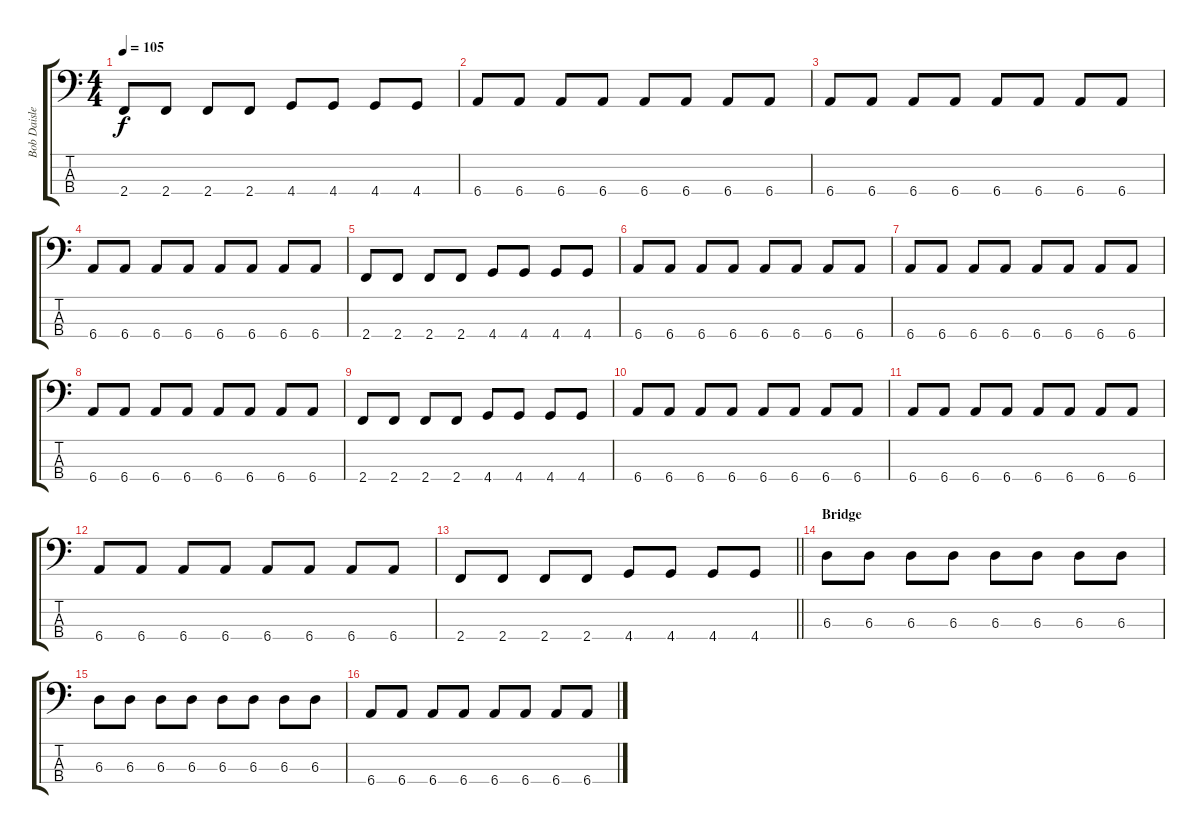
\track ("Bob Daisley" "Bob Daisle") {instrument electricbassfinger}
\staff {score tabs}
\tuning (Gb2 Db2 Ab1 Eb1) {hide}
\ts (4 4)
\tempo 105
\clef f4
\ks c
2.4.8{dy f} 2.4.8 2.4.8 2.4.8 4.4.8 4.4.8 4.4.8 4.4.8 |
6.4.8 6.4.8 6.4.8 6.4.8 6.4.8 6.4.8 6.4.8 6.4.8 |
6.4.8 6.4.8 6.4.8 6.4.8 6.4.8 6.4.8 6.4.8 6.4.8 |
6.4.8 6.4.8 6.4.8 6.4.8 6.4.8 6.4.8 6.4.8 6.4.8 |
2.4.8 2.4.8 2.4.8 2.4.8 4.4.8 4.4.8 4.4.8 4.4.8 |
6.4.8 6.4.8 6.4.8 6.4.8 6.4.8 6.4.8 6.4.8 6.4.8 |
6.4.8 6.4.8 6.4.8 6.4.8 6.4.8 6.4.8 6.4.8 6.4.8 |
6.4.8 6.4.8 6.4.8 6.4.8 6.4.8 6.4.8 6.4.8 6.4.8 |
2.4.8 2.4.8 2.4.8 2.4.8 4.4.8 4.4.8 4.4.8 4.4.8 |
6.4.8 6.4.8 6.4.8 6.4.8 6.4.8 6.4.8 6.4.8 6.4.8 |
6.4.8 6.4.8 6.4.8 6.4.8 6.4.8 6.4.8 6.4.8 6.4.8 |
6.4.8 6.4.8 6.4.8 6.4.8 6.4.8 6.4.8 6.4.8 6.4.8 |
\barLineRight lightlight
2.4.8 2.4.8 2.4.8 2.4.8 4.4.8 4.4.8 4.4.8 4.4.8 |
\section ("" "Bridge")
6.3.8 6.3.8 6.3.8 6.3.8 6.3.8 6.3.8 6.3.8 6.3.8 |
6.3.8 6.3.8 6.3.8 6.3.8 6.3.8 6.3.8 6.3.8 6.3.8 |
6.4.8 6.4.8 6.4.8 6.4.8 6.4.8 6.4.8 6.4.8 6.4.8
